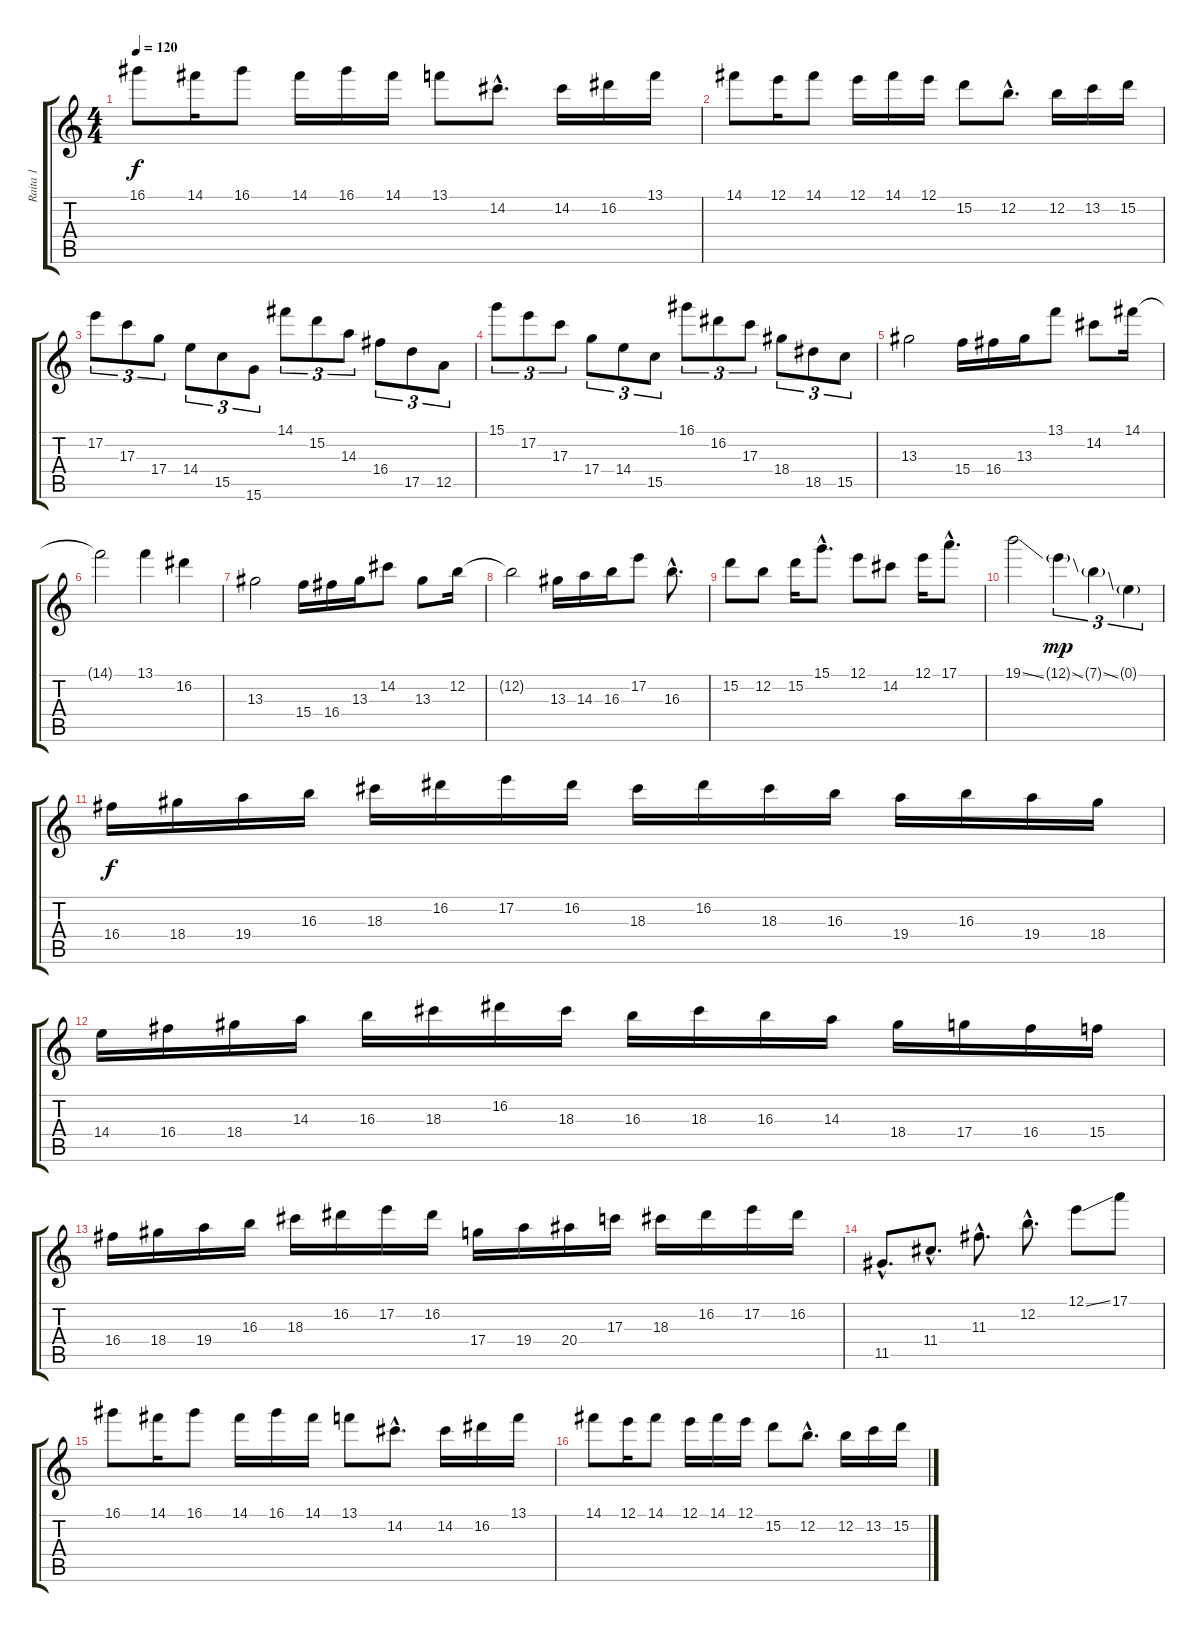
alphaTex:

\track ("Raita 1" "Raita 1") {instrument overdrivenguitar}
\staff {score tabs}
\tuning (E4 B3 G3 D3 A2 E2) {hide}
\ts (4 4)
\tempo 120
\clef g2
\ks c
16.1.8{dy f} 14.1.16 16.1.8 14.1.16 16.1.16 14.1.16 13.1.8 14.2{hac}.8{d} 14.2.16 16.2.16 13.1.16 |
14.1.8 12.1.16 14.1.8 12.1.16 14.1.16 12.1.16 15.2.8 12.2{hac}.8{d} 12.2.16 13.2.16 15.2.16 |
17.2.8{tu (3 2)} 17.3.8{tu (3 2)} 17.4.8{tu (3 2)} 14.4.8{tu (3 2)} 15.5.8{tu (3 2)} 15.6.8{tu (3 2)} 14.1.8{tu (3 2)} 15.2.8{tu (3 2)} 14.3.8{tu (3 2)} 16.4.8{tu (3 2)} 17.5.8{tu (3 2)} 12.5.8{tu (3 2)} |
15.1.8{tu (3 2)} 17.2.8{tu (3 2)} 17.3.8{tu (3 2)} 17.4.8{tu (3 2)} 14.4.8{tu (3 2)} 15.5.8{tu (3 2)} 16.1.8{tu (3 2)} 16.2.8{tu (3 2)} 17.3.8{tu (3 2)} 18.4.8{tu (3 2)} 18.5.8{tu (3 2)} 15.5.8{tu (3 2)} |
13.3.2 15.4.16 16.4.16 13.3.16 13.1.8 14.2.8 14.1.16 |
14.1{t}.2 13.1.4 16.2.4 |
13.3.2 15.4.16 16.4.16 13.3.16 14.2.8 13.3.8 12.2.16 |
12.2{t}.2 13.3.16 14.3.16 16.3.16 17.2.8 16.3{hac}.8{d} |
15.2.8 12.2.8 15.2.16 15.1{hac}.8{d} 12.1.8 14.2.8 12.1.16 17.1{hac}.8{d} |
19.1{ss}.2 12.1{ss g}.4{tu (3 2) dy mp} 7.1{ss g}.4{tu (3 2)} 0.1{g}.4{tu (3 2)} |
16.4.16{dy f} 18.4.16 19.4.16 16.3.16 18.3.16 16.2.16 17.2.16 16.2.16 18.3.16 16.2.16 18.3.16 16.3.16 19.4.16 16.3.16 19.4.16 18.4.16 |
14.4.16 16.4.16 18.4.16 14.3.16 16.3.16 18.3.16 16.2.16 18.3.16 16.3.16 18.3.16 16.3.16 14.3.16 18.4.16 17.4.16 16.4.16 15.4.16 |
16.4.16 18.4.16 19.4.16 16.3.16 18.3.16 16.2.16 17.2.16 16.2.16 17.4.16 19.4.16 20.4.16 17.3.16 18.3.16 16.2.16 17.2.16 16.2.16 |
11.5{hac}.8{d} 11.4{hac}.8{d} 11.3{hac}.8{d} 12.2{hac}.8{d} 12.1{ss}.8 17.1.8 |
16.1.8 14.1.16 16.1.8 14.1.16 16.1.16 14.1.16 13.1.8 14.2{hac}.8{d} 14.2.16 16.2.16 13.1.16 |
14.1.8 12.1.16 14.1.8 12.1.16 14.1.16 12.1.16 15.2.8 12.2{hac}.8{d} 12.2.16 13.2.16 15.2.16
